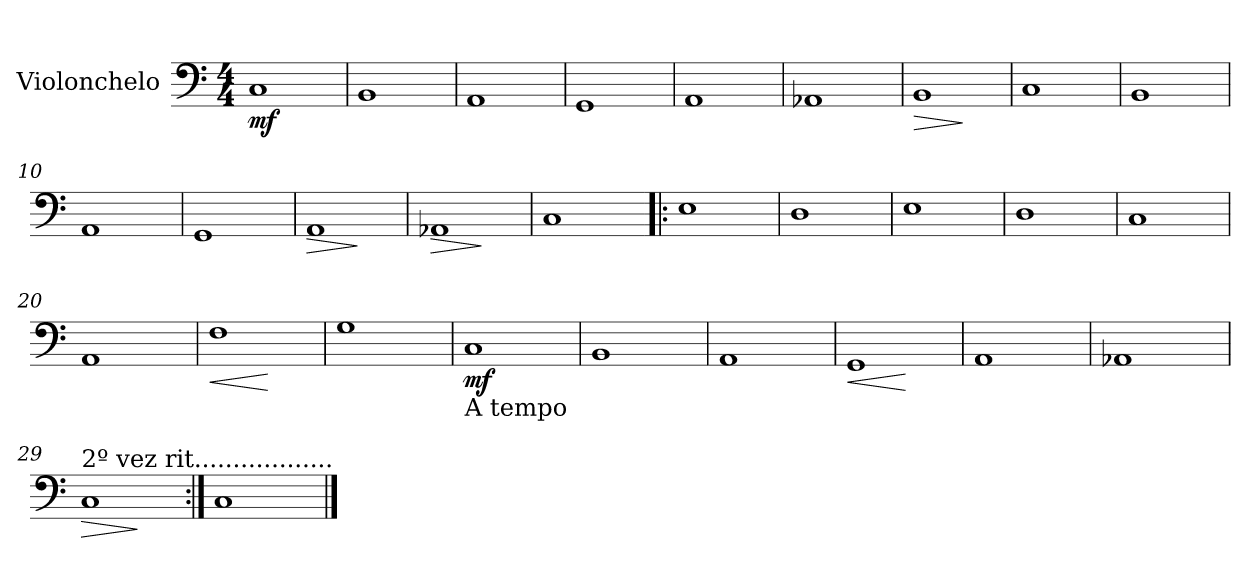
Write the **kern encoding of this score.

**kern	**dynam
*part1	*part1
*staff1	*staff1
*I"Violonchelo	*
*I'Vc.	*
*clefF4	*
*k[]	*
*M4/4	*
=1	=1
!	!LO:DY:b
1C	mf
=2	=2
1BB	.
=3	=3
1AA	.
=4	=4
1GG	.
=5	=5
1AA	.
!!LO:LB:g=z
=6	=6
1AA-X	.
=7	=7
!	!LO:HP:b
1BB	>
.	]
=8	=8
1C	.
=9	=9
1BB	.
=10	=10
1AA	.
!!LO:LB:g=z
=11	=11
1GG	.
=12	=12
!	!LO:HP:b
1AA	>
.	]
=13	=13
!	!LO:HP:b
1AA-X	>
.	]
=14	=14
1C	.
!!LO:LB:g=z
=15!|:	=15!|:
1E	.
=16	=16
1D	.
=17	=17
1E	.
=18	=18
1D	.
=19	=19
1C	.
!!LO:LB:g=z
=20	=20
1AA	.
=21	=21
!	!LO:HP:b
1F	<
.	[
=22	=22
!	!LO:DY:b
!	!LO:DY:n=1:b
1G	f other-dynamics
=23	=23
!LO:TX:b:t=A tempo	!
!	!LO:DY:b
1C	mf
=24	=24
1BB	.
!!LO:LB:g=z
=25	=25
1AA	.
=26	=26
!	!LO:HP:b
1GG	<
.	[
=27	=27
1AA	.
=28	=28
1AA-X	.
=29	=29
!LO:TX:a:t=2º vez rit..................	!
!	!LO:HP:b
1C	>
.	]
=30:|!	=30:|!
1C	.
==	==
*-	*-
